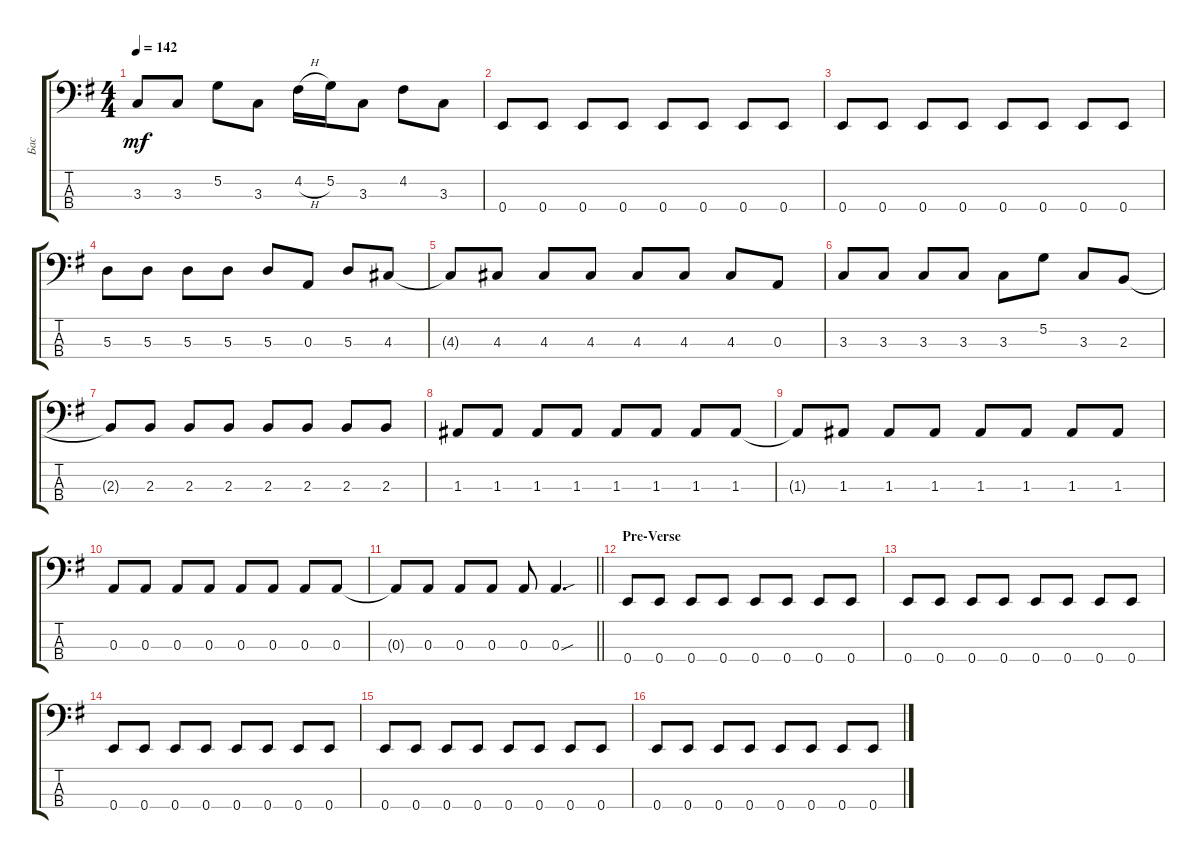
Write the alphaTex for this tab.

\track ("Бас" "Бас") {instrument electricbassfinger}
\staff {score tabs}
\tuning (G2 D2 A1 E1) {hide}
\ts (4 4)
\tempo 142
\clef f4
\ks eminor
3.3{t}.8{dy mf} 3.3.8 5.2.8 3.3.8 4.2{h}.16 5.2.16 3.3.8 4.2.8 3.3.8 |
0.4.8 0.4.8 0.4.8 0.4.8 0.4.8 0.4.8 0.4.8 0.4.8 |
0.4.8 0.4.8 0.4.8 0.4.8 0.4.8 0.4.8 0.4.8 0.4.8 |
5.3.8 5.3.8 5.3.8 5.3.8 5.3.8 0.3.8 5.3.8 4.3.8 |
4.3{t}.8 4.3.8 4.3.8 4.3.8 4.3.8 4.3.8 4.3.8 0.3.8 |
3.3.8 3.3.8 3.3.8 3.3.8 3.3.8 5.2.8 3.3.8 2.3.8 |
2.3{t}.8 2.3.8 2.3.8 2.3.8 2.3.8 2.3.8 2.3.8 2.3.8 |
1.3.8 1.3.8 1.3.8 1.3.8 1.3.8 1.3.8 1.3.8 1.3.8 |
1.3{t}.8 1.3.8 1.3.8 1.3.8 1.3.8 1.3.8 1.3.8 1.3.8 |
0.3.8 0.3.8 0.3.8 0.3.8 0.3.8 0.3.8 0.3.8 0.3.8 |
\barLineRight lightlight
0.3{t}.8 0.3.8 0.3.8 0.3.8 0.3.8 0.3{sou}.4{d} |
\section ("" "Pre-Verse")
0.4.8 0.4.8 0.4.8 0.4.8 0.4.8 0.4.8 0.4.8 0.4.8 |
0.4.8 0.4.8 0.4.8 0.4.8 0.4.8 0.4.8 0.4.8 0.4.8 |
0.4.8 0.4.8 0.4.8 0.4.8 0.4.8 0.4.8 0.4.8 0.4.8 |
0.4.8 0.4.8 0.4.8 0.4.8 0.4.8 0.4.8 0.4.8 0.4.8 |
0.4.8 0.4.8 0.4.8 0.4.8 0.4.8 0.4.8 0.4.8 0.4.8
